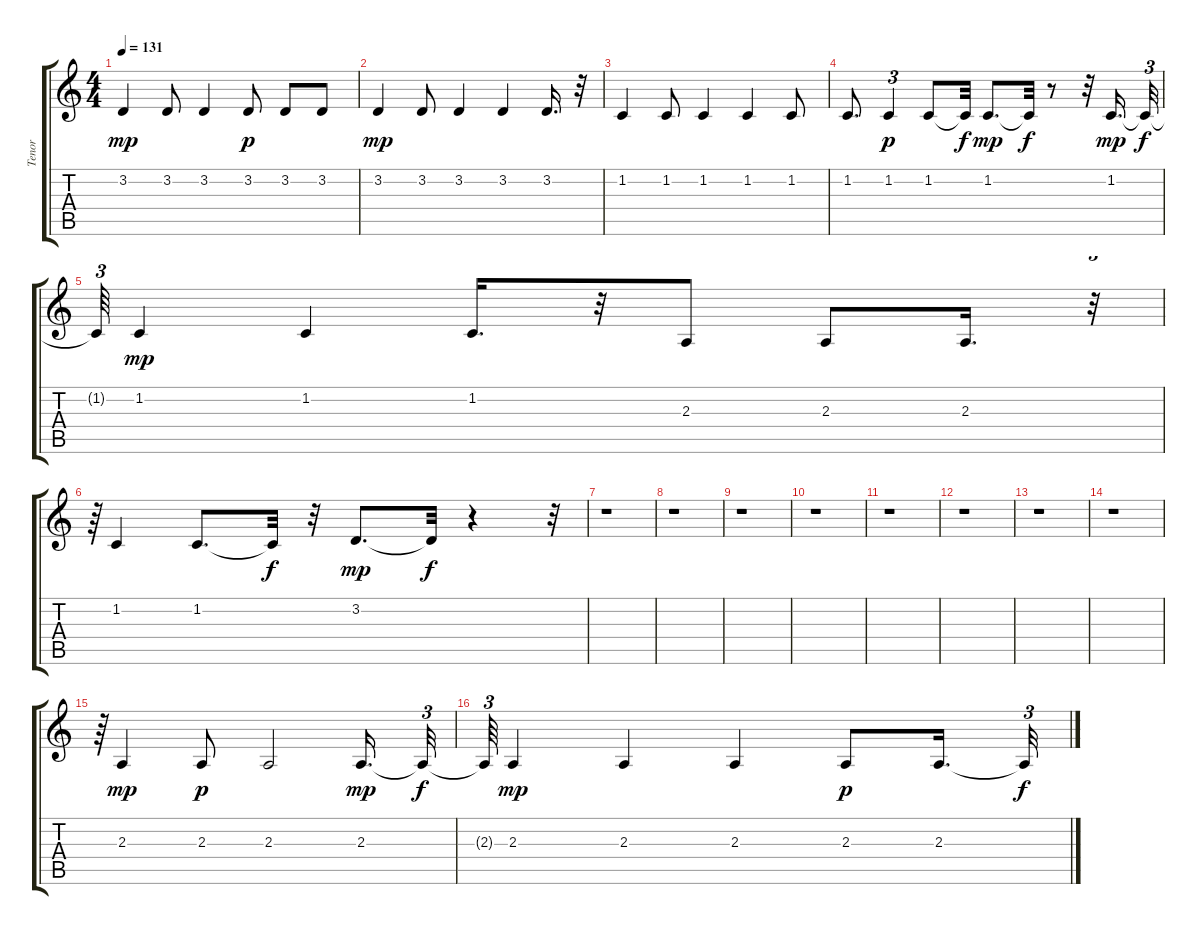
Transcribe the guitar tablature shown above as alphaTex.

\track ("Tenor" "Tenor") {instrument tenorsax}
\staff {score tabs}
\tuning (E4 B3 G3 D3 A2 E2) {hide}
\ts (4 4)
\tempo 131
\clef g2
\ks c
3.2.4{dy mp} 3.2.8 3.2.4 3.2.8{dy p} 3.2.8 3.2.8 |
3.2.4{dy mp} 3.2.8 3.2.4 3.2.4 3.2.16{d} r.32 |
1.2.4 1.2.8 1.2.4 1.2.4 1.2.8 |
1.2.8{d} 1.2.4{tu (3 2) dy p} 1.2.8 1.2{t}.32{dy f} 1.2.8{d dy mp} 1.2{t}.32{dy f} r.8 r.32 1.2.16{d dy mp} 1.2{t}.32{tu (3 2) dy f} |
1.2{t}.64{tu (3 2)} 1.2.4{dy mp} 1.2.4 1.2.16{d} r.32 2.3.8 2.3.8 2.3.16{d} r.32{tu (3 2)} |
r.64{tu (3 2)} 1.2.4 1.2.8{d} 1.2{t}.32{dy f} r.32 3.2.8{d dy mp} 3.2{t}.32{dy f} r.4 r.32{tu (3 2)} |
r.1 |
r.1 |
r.1 |
r.1 |
r.1 |
r.1 |
r.1 |
r.1 |
r.64{tu (3 2)} 2.3.4{dy mp} 2.3.8{dy p} 2.3.2 2.3.16{d dy mp} 2.3{t}.32{tu (3 2) dy f} |
2.3{t}.64{tu (3 2)} 2.3.4{dy mp} 2.3.4 2.3.4 2.3.8{dy p} 2.3.16{d} 2.3{t}.32{tu (3 2) dy f}
